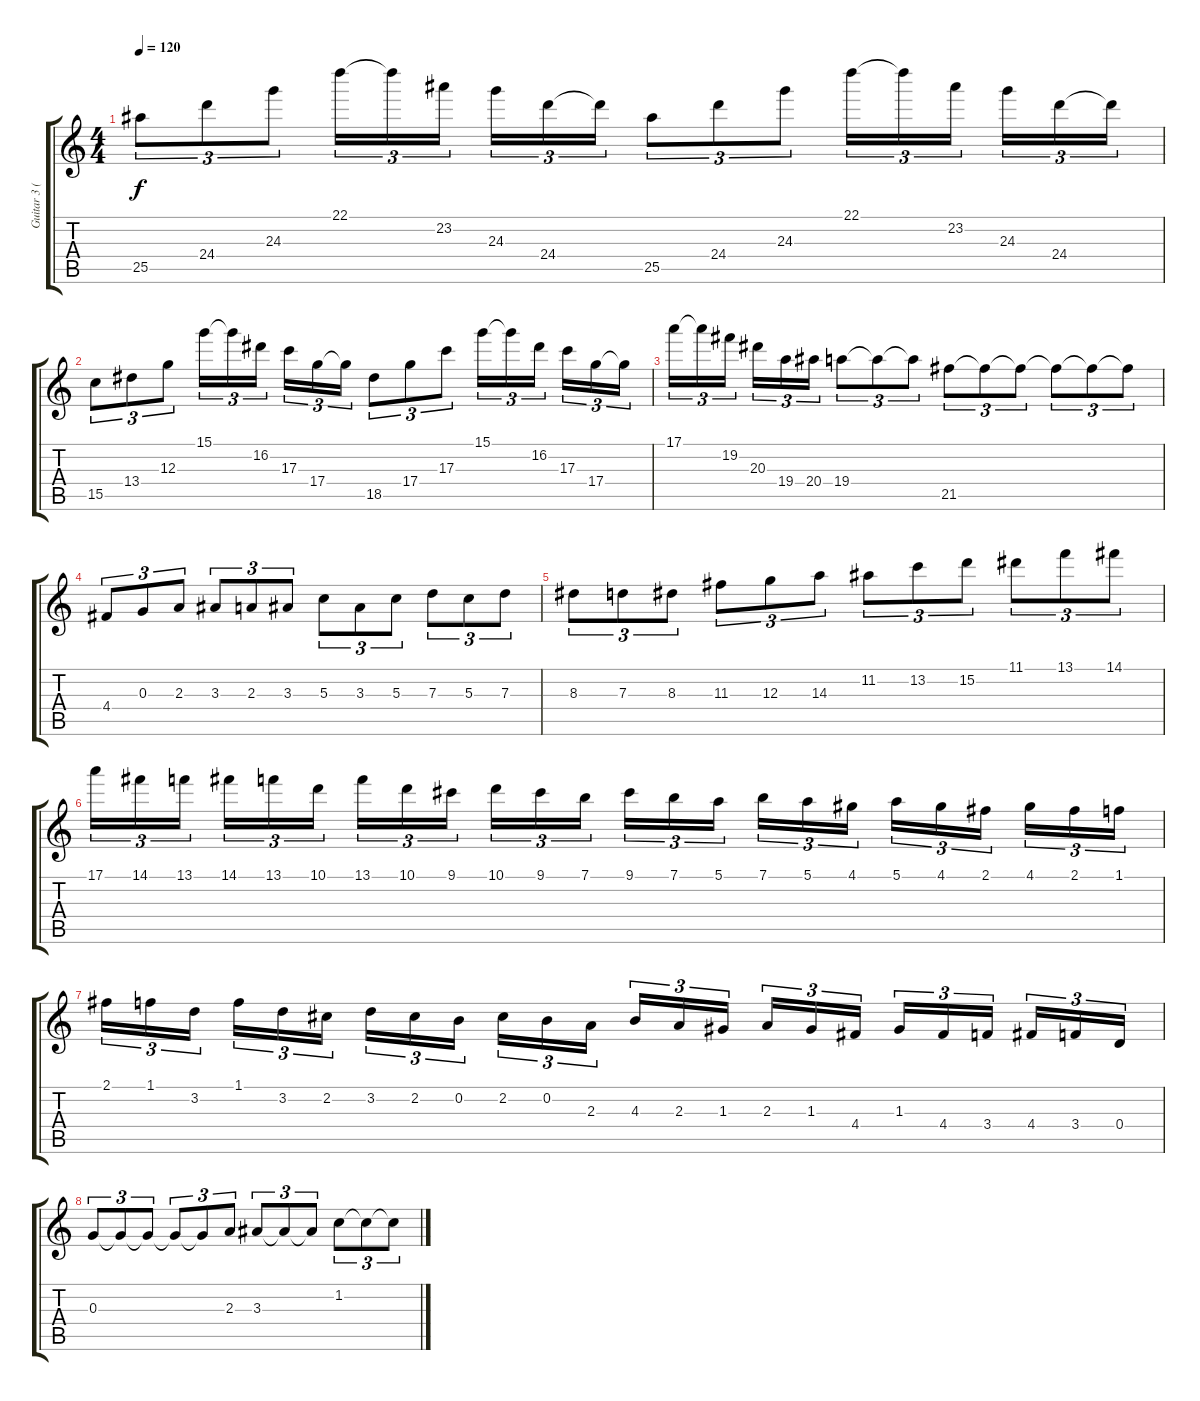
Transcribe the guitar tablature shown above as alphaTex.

\track ("Guitar 3 (Solo)" "Guitar 3 (") {instrument distortionguitar}
\staff {score tabs}
\tuning (E4 B3 G3 D3 A2 E2) {hide}
\ts (4 4)
\tempo 120
\clef g2
\ks c
25.5.8{tu (3 2) dy f} 24.4.8{tu (3 2)} 24.3.8{tu (3 2)} 22.1.16{tu (3 2)} 22.1{t}.16{tu (3 2)} 23.2.16{tu (3 2)} 24.3.16{tu (3 2)} 24.4.16{tu (3 2)} 24.4{t}.16{tu (3 2)} 25.5.8{tu (3 2)} 24.4.8{tu (3 2)} 24.3.8{tu (3 2)} 22.1.16{tu (3 2)} 22.1{t}.16{tu (3 2)} 23.2.16{tu (3 2)} 24.3.16{tu (3 2)} 24.4.16{tu (3 2)} 24.4{t}.16{tu (3 2)} |
15.5.8{tu (3 2)} 13.4.8{tu (3 2)} 12.3.8{tu (3 2)} 15.1.16{tu (3 2)} 15.1{t}.16{tu (3 2)} 16.2.16{tu (3 2)} 17.3.16{tu (3 2)} 17.4.16{tu (3 2)} 17.4{t}.16{tu (3 2)} 18.5.8{tu (3 2)} 17.4.8{tu (3 2)} 17.3.8{tu (3 2)} 15.1.16{tu (3 2)} 15.1{t}.16{tu (3 2)} 16.2.16{tu (3 2)} 17.3.16{tu (3 2)} 17.4.16{tu (3 2)} 17.4{t}.16{tu (3 2)} |
17.1.16{tu (3 2)} 17.1{t}.16{tu (3 2)} 19.2.16{tu (3 2)} 20.3.16{tu (3 2)} 19.4.16{tu (3 2)} 20.4.16{tu (3 2)} 19.4.8{tu (3 2)} 19.4{t}.8{tu (3 2)} 19.4{t}.8{tu (3 2)} 21.5.8{tu (3 2)} 21.5{t}.8{tu (3 2)} 21.5{t}.8{tu (3 2)} 21.5{t}.8{tu (3 2)} 21.5{t}.8{tu (3 2)} 21.5{t}.8{tu (3 2)} |
4.4.8{tu (3 2)} 0.3.8{tu (3 2)} 2.3.8{tu (3 2)} 3.3.8{tu (3 2)} 2.3.8{tu (3 2)} 3.3.8{tu (3 2)} 5.3.8{tu (3 2)} 3.3.8{tu (3 2)} 5.3.8{tu (3 2)} 7.3.8{tu (3 2)} 5.3.8{tu (3 2)} 7.3.8{tu (3 2)} |
8.3.8{tu (3 2)} 7.3.8{tu (3 2)} 8.3.8{tu (3 2)} 11.3.8{tu (3 2)} 12.3.8{tu (3 2)} 14.3.8{tu (3 2)} 11.2.8{tu (3 2)} 13.2.8{tu (3 2)} 15.2.8{tu (3 2)} 11.1.8{tu (3 2)} 13.1.8{tu (3 2)} 14.1.8{tu (3 2)} |
17.1.16{tu (3 2)} 14.1.16{tu (3 2)} 13.1.16{tu (3 2)} 14.1.16{tu (3 2)} 13.1.16{tu (3 2)} 10.1.16{tu (3 2)} 13.1.16{tu (3 2)} 10.1.16{tu (3 2)} 9.1.16{tu (3 2)} 10.1.16{tu (3 2)} 9.1.16{tu (3 2)} 7.1.16{tu (3 2)} 9.1.16{tu (3 2)} 7.1.16{tu (3 2)} 5.1.16{tu (3 2)} 7.1.16{tu (3 2)} 5.1.16{tu (3 2)} 4.1.16{tu (3 2)} 5.1.16{tu (3 2)} 4.1.16{tu (3 2)} 2.1.16{tu (3 2)} 4.1.16{tu (3 2)} 2.1.16{tu (3 2)} 1.1.16{tu (3 2)} |
2.1.16{tu (3 2)} 1.1.16{tu (3 2)} 3.2.16{tu (3 2)} 1.1.16{tu (3 2)} 3.2.16{tu (3 2)} 2.2.16{tu (3 2)} 3.2.16{tu (3 2)} 2.2.16{tu (3 2)} 0.2.16{tu (3 2)} 2.2.16{tu (3 2)} 0.2.16{tu (3 2)} 2.3.16{tu (3 2)} 4.3.16{tu (3 2)} 2.3.16{tu (3 2)} 1.3.16{tu (3 2)} 2.3.16{tu (3 2)} 1.3.16{tu (3 2)} 4.4.16{tu (3 2)} 1.3.16{tu (3 2)} 4.4.16{tu (3 2)} 3.4.16{tu (3 2)} 4.4.16{tu (3 2)} 3.4.16{tu (3 2)} 0.4.16{tu (3 2)} |
0.3.8{tu (3 2)} 0.3{t}.8{tu (3 2)} 0.3{t}.8{tu (3 2)} 0.3{t}.8{tu (3 2)} 0.3{t}.8{tu (3 2)} 2.3.8{tu (3 2)} 3.3.8{tu (3 2)} 3.3{t}.8{tu (3 2)} 3.3{t}.8{tu (3 2)} 1.2.8{tu (3 2)} 1.2{t}.8{tu (3 2)} 1.2{t}.8{tu (3 2)}
